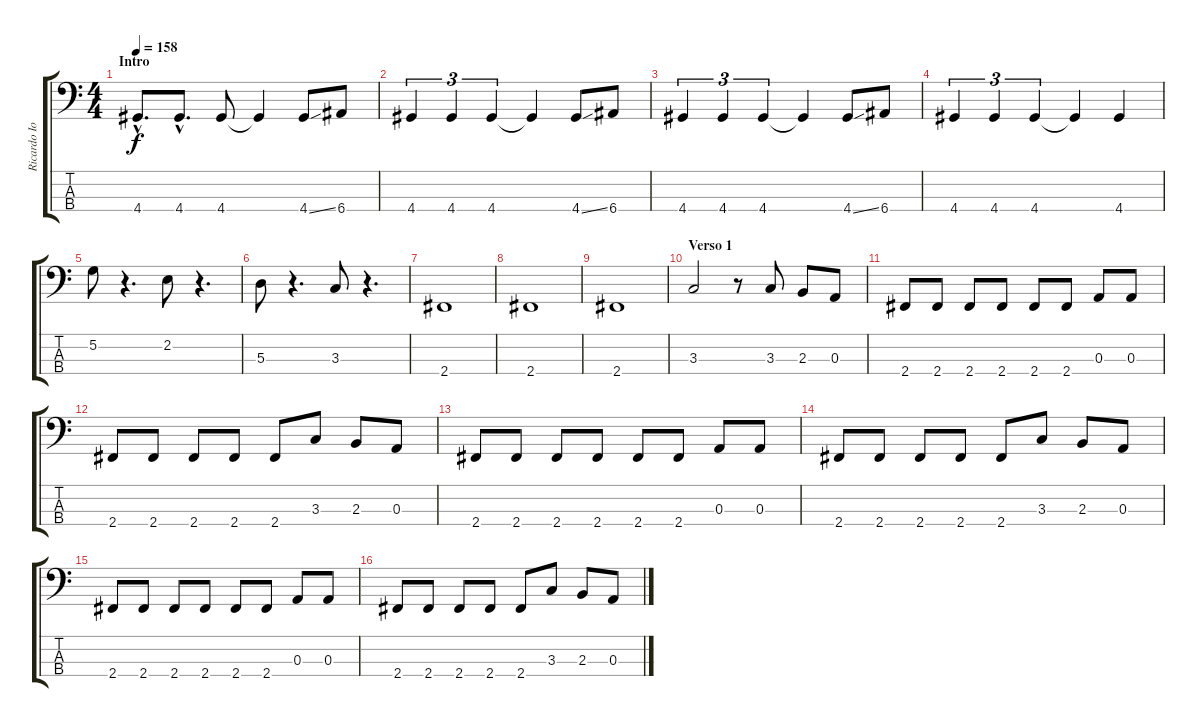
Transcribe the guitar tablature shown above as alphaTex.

\track ("Ricardo Iorio (bajo)" "Ricardo Io") {instrument electricbassfinger}
\staff {score tabs}
\tuning (G2 D2 A1 E1) {hide}
\ts (4 4)
\section ("" "Intro")
\tempo 158
\clef f4
\ks c
4.4{hac}.8{d dy f instrument electricbassfinger} 4.4{hac}.8{d} 4.4.8 4.4{t}.4 4.4{ss}.8 6.4.8 |
4.4.4{tu (3 2)} 4.4.4{tu (3 2)} 4.4.4{tu (3 2)} 4.4{t}.4 4.4{ss}.8 6.4.8 |
4.4.4{tu (3 2)} 4.4.4{tu (3 2)} 4.4.4{tu (3 2)} 4.4{t}.4 4.4{ss}.8 6.4.8 |
4.4.4{tu (3 2)} 4.4.4{tu (3 2)} 4.4.4{tu (3 2)} 4.4{t}.4 4.4.4 |
5.2.8 r.4{d} 2.2.8 r.4{d} |
5.3.8 r.4{d} 3.3.8 r.4{d} |
2.4.1 |
2.4.1 |
2.4.1 |
\section ("" "Verso 1")
3.3.2 r.8 3.3.8 2.3.8 0.3.8 |
2.4.8 2.4.8 2.4.8 2.4.8 2.4.8 2.4.8 0.3.8 0.3.8 |
2.4.8 2.4.8 2.4.8 2.4.8 2.4.8 3.3.8 2.3.8 0.3.8 |
2.4.8 2.4.8 2.4.8 2.4.8 2.4.8 2.4.8 0.3.8 0.3.8 |
2.4.8 2.4.8 2.4.8 2.4.8 2.4.8 3.3.8 2.3.8 0.3.8 |
2.4.8 2.4.8 2.4.8 2.4.8 2.4.8 2.4.8 0.3.8 0.3.8 |
2.4.8 2.4.8 2.4.8 2.4.8 2.4.8 3.3.8 2.3.8 0.3.8
